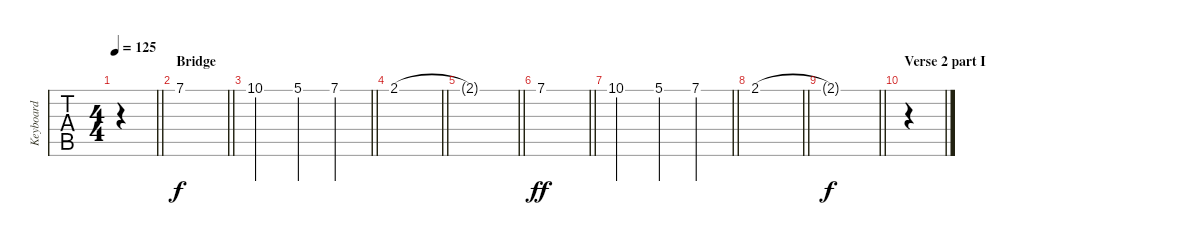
\track ("Keyboard" "Keyboard") {instrument piccolo}
\staff {tabs}
\tuning (E4 B3 G3 D3 A2 E2) {hide}
\ts (4 4)
\tempo 125
\clef g2
\barLineRight lightlight
\ks c
|
\section ("" "Bridge")
\barLineRight lightlight
7.1.1 |
\barLineRight lightlight
10.1.2 5.1.4 7.1.4 |
\barLineRight lightlight
2.1.1 |
\barLineRight lightlight
2.1{t}.1{dy f} |
\barLineRight lightlight
7.1.1{dy ff} |
\barLineRight lightlight
10.1.2 5.1.4 7.1.4 |
\barLineRight lightlight
2.1.1 |
\barLineRight lightlight
2.1{t}.1{dy f} |
\section ("" "Verse 2 part I")
